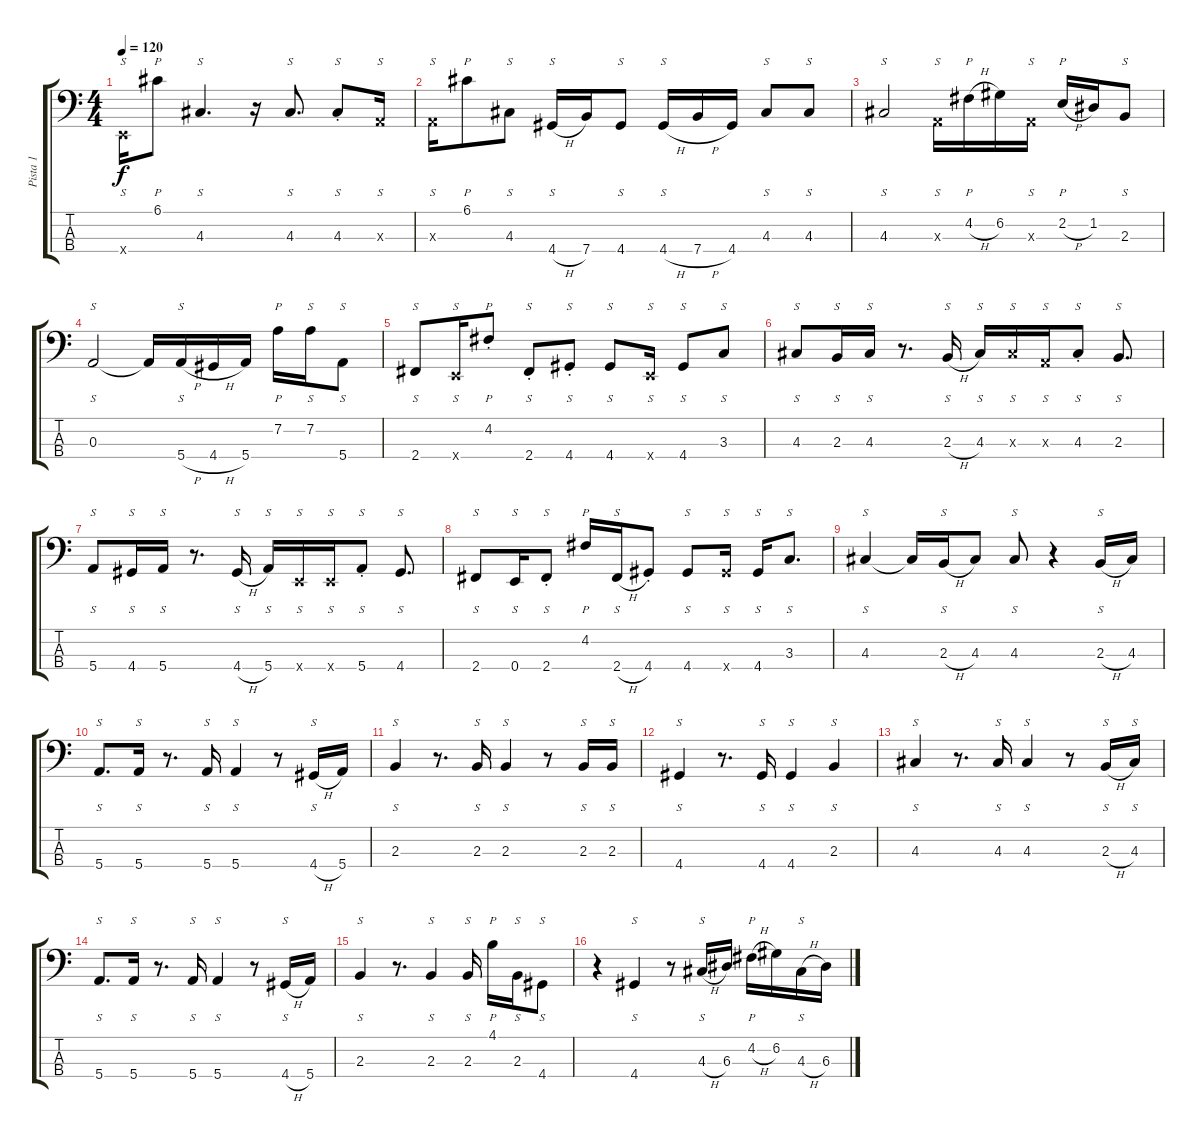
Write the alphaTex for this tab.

\track ("Pista 1" "Pista 1") {instrument slapbass1}
\staff {score tabs}
\tuning (G2 D2 A1 E1) {hide}
\ts (4 4)
\tempo 120
\clef f4
\ks c
0.4{x}.16{s dy f} 6.1.8{p} 4.3.4{s d} r.16 4.3.8{s d} 4.3{st}.8{s} 0.3{x}.16{s} |
0.3{x}.16{s} 6.1.8{p} 4.3.8{s} 4.4{h}.16{s} 7.4.16 4.4.8{s} 4.4{h}.16{s} 7.4{h}.16 4.4.16 4.3.8{s} 4.3.8{s} |
4.3.2{s} 0.3{x}.16{s} 4.2{h}.16{p} 6.2.16 0.3{x}.16{s} 2.2{h}.16{p} 1.2.16 2.3.8{s} |
0.3.2{s} 0.3{t}.16 5.4{h}.16{s} 4.4{h}.16 5.4.16 7.2.16{p} 7.2.16{s} 5.4.8{s} |
2.4.8{s} 0.4{x}.16{s} 4.2{st}.8{p} 2.4{st}.8{s} 4.4{st}.8{s} 4.4.8{s} 0.4{x}.16{s} 4.4.8{s} 3.3.8{s} |
4.3.8{s} 2.3.16{s} 4.3.16{s} r.8{d} 2.3{h}.16{s} 4.3.16{s} 4.3{x}.16{s} 0.3{x}.16{s} 4.3{st}.8{s} 2.3.8{s d} |
5.4.8{s} 4.4.16{s} 5.4.16{s} r.8{d} 4.4{h}.16{s} 5.4.16{s} 0.4{x}.16{s} 0.4{x}.16{s} 5.4{st}.8{s} 4.4.8{s d} |
2.4.8{s} 0.4.16{s} 2.4{st}.8{s} 4.2.16{p} 2.4{h}.16{s} 4.4{st}.8 4.4.8{s} 4.4{x}.16{s} 4.4.16{s} 3.3.8{s d} |
4.3.4{s} 4.3{t}.16 2.3{h}.16{s} 4.3.8 4.3.8{s} r.4 2.3{h}.16{s} 4.3.16 |
5.4.8{s d} 5.4.16{s} r.8{d} 5.4.16{s} 5.4.4{s} r.8 4.4{h}.16{s} 5.4.16 |
2.3.4{s} r.8{d} 2.3.16{s} 2.3.4{s} r.8 2.3.16{s} 2.3.16{s} |
4.4.4{s} r.8{d} 4.4.16{s} 4.4.4{s} 2.3.4{s} |
4.3.4{s} r.8{d} 4.3.16{s} 4.3.4{s} r.8 2.3{h}.16{s} 4.3.16{s} |
5.4.8{s d} 5.4.16{s} r.8{d} 5.4.16{s} 5.4.4{s} r.8 4.4{h}.16{s} 5.4.16 |
2.3.4{s} r.8{d} 2.3.4{s} 2.3.16{s} 4.1.16{p} 2.3.16{s} 4.4.8{s} |
r.4 4.4.4{s} r.8 4.3{h}.16{s} 6.3.16 4.2{h}.16{p} 6.2.16 4.3{h}.16{s} 6.3.16
